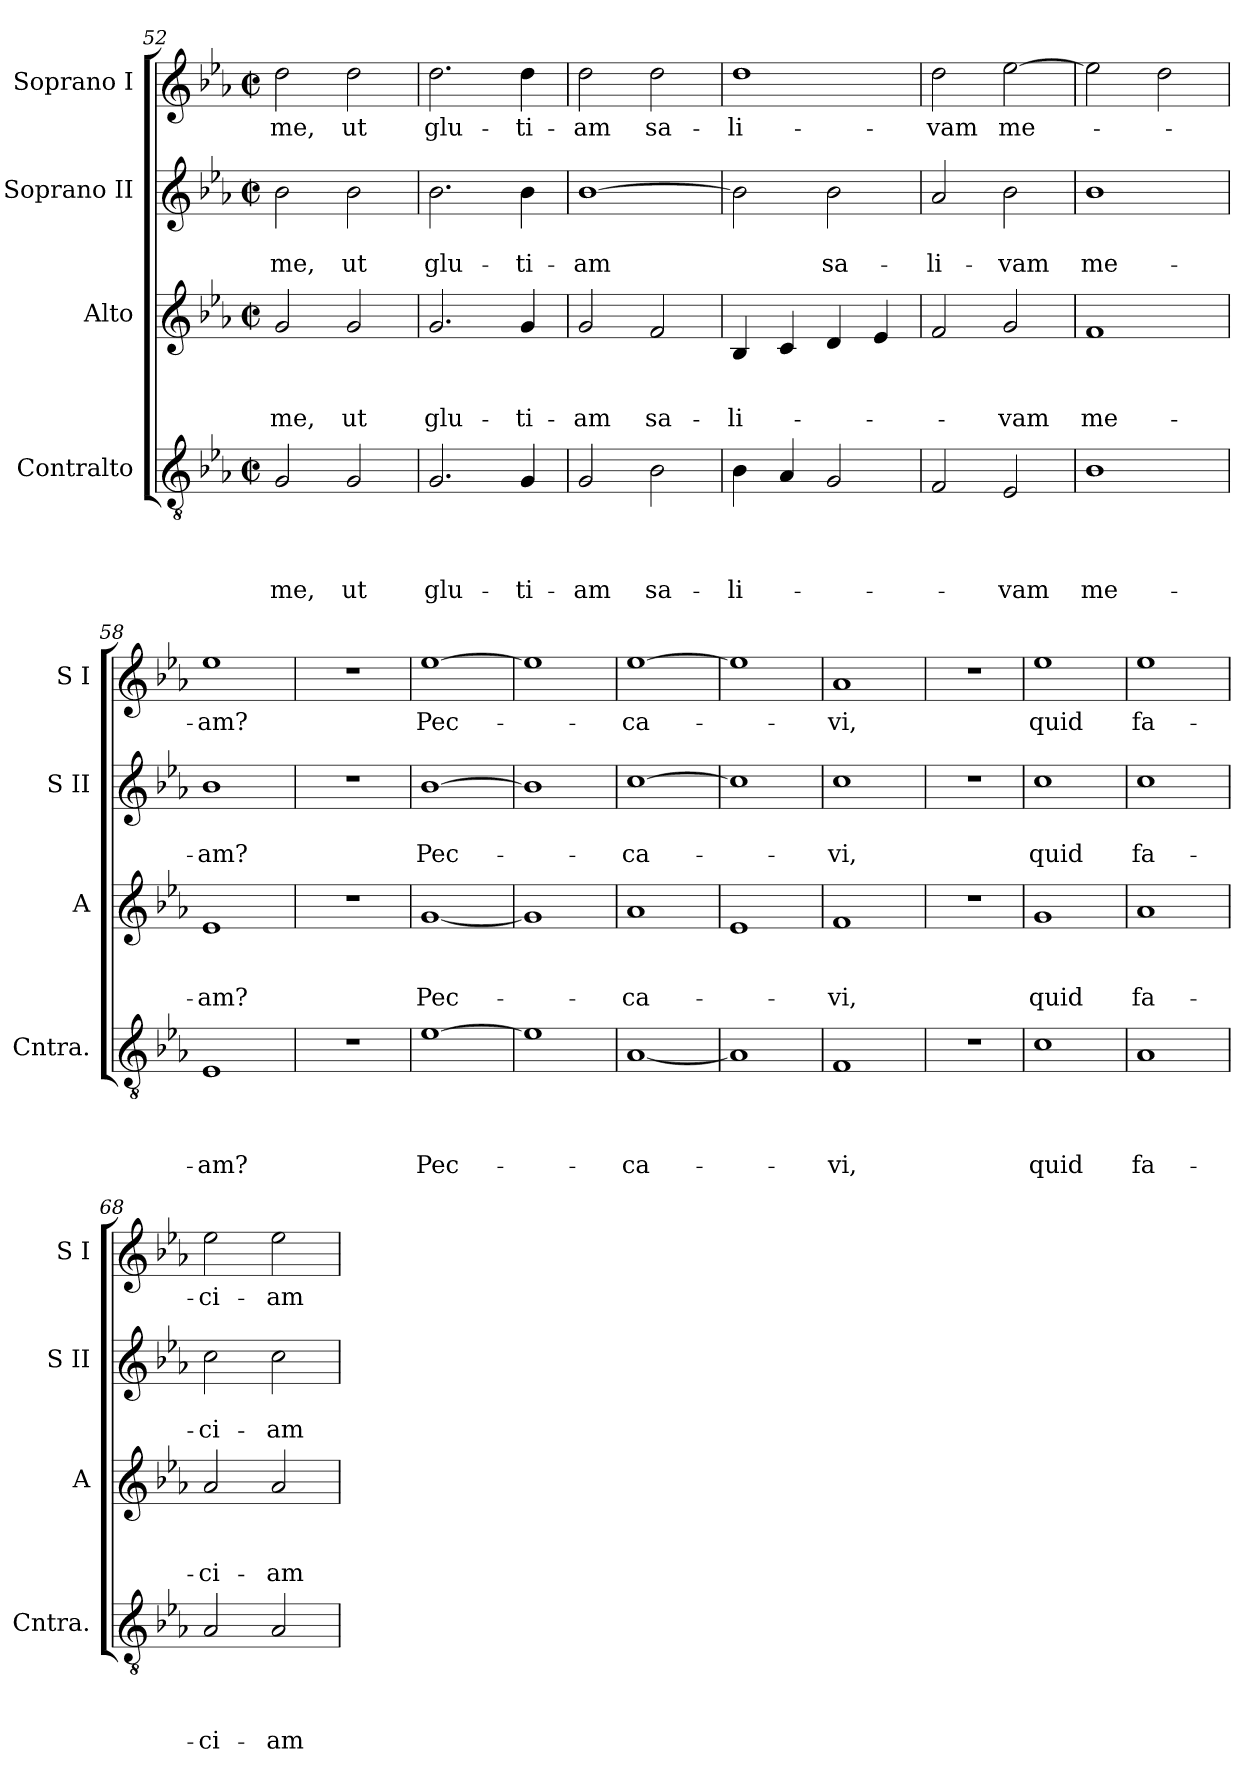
**kern	**text	**text	**text	**text	**kern	**text	**text	**text	**kern	**text	**text	**kern	**text
*part4	*part4	*part4	*part4	*part4	*part3	*part3	*part3	*part3	*part2	*part2	*part2	*part1	*part1
*staff4	*staff4	*staff4	*staff4	*staff4	*staff3	*staff3	*staff3	*staff3	*staff2	*staff2	*staff2	*staff1	*staff1
*I"Contralto	*	*	*	*	*I"Alto	*	*	*	*I"Soprano II	*	*	*I"Soprano I	*
*I'Cntra.	*	*	*	*	*I'A	*	*	*	*I'S II	*	*	*I'S I	*
*clefGv2	*	*	*	*	*clefG2	*	*	*	*clefG2	*	*	*clefG2	*
*k[b-e-a-]	*	*	*	*	*k[b-e-a-]	*	*	*	*k[b-e-a-]	*	*	*k[b-e-a-]	*
*E-:	*	*	*	*	*E-:	*	*	*	*E-:	*	*	*E-:	*
*M2/2	*	*	*	*	*M2/2	*	*	*	*M2/2	*	*	*M2/2	*
*met(c|)	*	*	*	*	*met(c|)	*	*	*	*met(c|)	*	*	*met(c|)	*
=52	=52	=52	=52	=52	=52	=52	=52	=52	=52	=52	=52	=52	=52
!	!	!	!	!LO:LY:b	!	!	!	!LO:LY:b	!	!	!LO:LY:b	!	!LO:LY:b
2G/	.	.	.	me,	2g/	.	.	me,	2b-\	.	me,	2dd\	me,
!	!	!	!	!LO:LY:b	!	!	!	!LO:LY:b	!	!	!LO:LY:b	!	!LO:LY:b
2G/	.	.	.	ut	2g/	.	.	ut	2b-\	.	ut	2dd\	ut
=53	=53	=53	=53	=53	=53	=53	=53	=53	=53	=53	=53	=53	=53
!	!	!	!	!LO:LY:b	!	!	!	!LO:LY:b	!	!	!LO:LY:b	!	!LO:LY:b
2.G/	.	.	.	glu-	2.g/	.	.	glu-	2.b-\	.	glu-	2.dd\	glu-
!	!	!	!	!LO:LY:b	!	!	!	!LO:LY:b	!	!	!LO:LY:b	!	!LO:LY:b
4G/	.	.	.	-ti-	4g/	.	.	-ti-	4b-\	.	-ti-	4dd\	-ti-
=54	=54	=54	=54	=54	=54	=54	=54	=54	=54	=54	=54	=54	=54
!	!	!	!	!LO:LY:b	!	!	!	!LO:LY:b	!	!	!LO:LY:b	!	!LO:LY:b
2G/	.	.	.	-am	2g/	.	.	-am	[>1b-	.	-am	2dd\	-am
!	!	!	!	!LO:LY:b	!	!	!	!LO:LY:b	!	!	!	!	!LO:LY:b
2B-\	.	.	.	sa-	2f/	.	.	sa-	.	.	.	2dd\	sa-
=55	=55	=55	=55	=55	=55	=55	=55	=55	=55	=55	=55	=55	=55
!	!	!	!	!LO:LY:b	!	!	!	!LO:LY:b	!	!	!	!	!LO:LY:b
4B-\	.	.	.	-li-	4B-/	.	.	-li-	2b-\]	.	.	1dd	-li-
4A-/	.	.	.	.	4c/	.	.	.	.	.	.	.	.
!	!	!	!	!	!	!	!	!	!	!	!LO:LY:b	!	!
2G/	.	.	.	.	4d/	.	.	.	2b-\	.	sa-	.	.
.	.	.	.	.	4e-/	.	.	.	.	.	.	.	.
=56	=56	=56	=56	=56	=56	=56	=56	=56	=56	=56	=56	=56	=56
!	!	!	!	!	!	!	!	!	!	!	!LO:LY:b	!	!LO:LY:b
2F/	.	.	.	.	2f/	.	.	.	2a-/	.	-li-	2dd\	-vam
!	!	!	!	!LO:LY:b	!	!	!	!LO:LY:b	!	!	!LO:LY:b	!	!LO:LY:b
2E-/	.	.	.	-vam	2g/	.	.	-vam	2b-\	.	-vam	[>2ee-\	me-
=57	=57	=57	=57	=57	=57	=57	=57	=57	=57	=57	=57	=57	=57
!	!	!	!	!LO:LY:b	!	!	!	!LO:LY:b	!	!	!LO:LY:b	!	!
1B-	.	.	.	me-	1f	.	.	me-	1b-	.	me-	2ee-\]	.
.	.	.	.	.	.	.	.	.	.	.	.	2dd\	.
=58	=58	=58	=58	=58	=58	=58	=58	=58	=58	=58	=58	=58	=58
!	!	!	!	!LO:LY:b	!	!	!	!LO:LY:b	!	!	!LO:LY:b	!	!LO:LY:b
1E-	.	.	.	-am?	1e-	.	.	-am?	1b-	.	-am?	1ee-	-am?
!!LO:LB:g=z
=59	=59	=59	=59	=59	=59	=59	=59	=59	=59	=59	=59	=59	=59
1r	.	.	.	.	1r	.	.	.	1r	.	.	1r	.
=60	=60	=60	=60	=60	=60	=60	=60	=60	=60	=60	=60	=60	=60
!	!	!	!	!LO:LY:b	!	!	!	!LO:LY:b	!	!	!LO:LY:b	!	!LO:LY:b
[>1e-	.	.	.	Pec-	[<1g	.	.	Pec-	[>1b-	.	Pec-	[>1ee-	Pec-
=61	=61	=61	=61	=61	=61	=61	=61	=61	=61	=61	=61	=61	=61
1e-]	.	.	.	.	1g]	.	.	.	1b-]	.	.	1ee-]	.
=62	=62	=62	=62	=62	=62	=62	=62	=62	=62	=62	=62	=62	=62
!	!	!	!	!LO:LY:b	!	!	!	!LO:LY:b	!	!	!LO:LY:b	!	!LO:LY:b
[<1A-	.	.	.	-ca-	1a-	.	.	-ca-	[>1cc	.	-ca-	[>1ee-	-ca-
=63	=63	=63	=63	=63	=63	=63	=63	=63	=63	=63	=63	=63	=63
1A-]	.	.	.	.	1e-	.	.	.	1cc]	.	.	1ee-]	.
=64	=64	=64	=64	=64	=64	=64	=64	=64	=64	=64	=64	=64	=64
!	!	!	!	!LO:LY:b	!	!	!	!LO:LY:b	!	!	!LO:LY:b	!	!LO:LY:b
1F	.	.	.	-vi,	1f	.	.	-vi,	1cc	.	-vi,	1a-	-vi,
=65	=65	=65	=65	=65	=65	=65	=65	=65	=65	=65	=65	=65	=65
1r	.	.	.	.	1r	.	.	.	1r	.	.	1r	.
=66	=66	=66	=66	=66	=66	=66	=66	=66	=66	=66	=66	=66	=66
!	!	!	!	!LO:LY:b	!	!	!	!LO:LY:b	!	!	!LO:LY:b	!	!LO:LY:b
1c	.	.	.	quid	1g	.	.	quid	1cc	.	quid	1ee-	quid
=67	=67	=67	=67	=67	=67	=67	=67	=67	=67	=67	=67	=67	=67
!	!	!	!	!LO:LY:b	!	!	!	!LO:LY:b	!	!	!LO:LY:b	!	!LO:LY:b
1A-	.	.	.	fa-	1a-	.	.	fa-	1cc	.	fa-	1ee-	fa-
=68	=68	=68	=68	=68	=68	=68	=68	=68	=68	=68	=68	=68	=68
!	!	!	!	!LO:LY:b	!	!	!	!LO:LY:b	!	!	!LO:LY:b	!	!LO:LY:b
2A-/	.	.	.	-ci-	2a-/	.	.	-ci-	2cc\	.	-ci-	2ee-\	-ci-
!	!	!	!	!LO:LY:b	!	!	!	!LO:LY:b	!	!	!LO:LY:b	!	!LO:LY:b
2A-/	.	.	.	-am	2a-/	.	.	-am	2cc\	.	-am	2ee-\	-am
=	=	=	=	=	=	=	=	=	=	=	=	=	=
*-	*-	*-	*-	*-	*-	*-	*-	*-	*-	*-	*-	*-	*-
